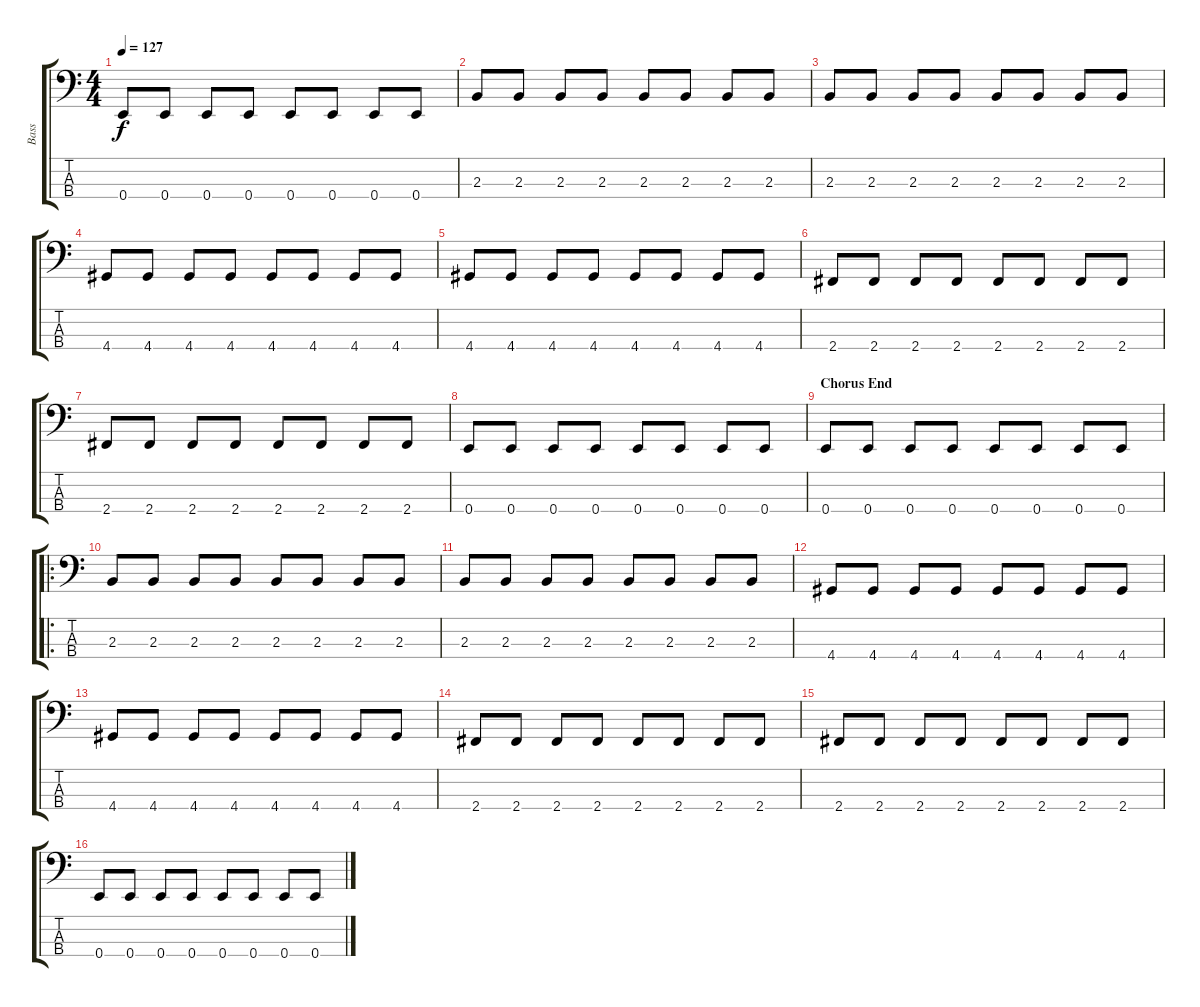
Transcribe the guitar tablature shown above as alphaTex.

\track ("Bass" "Bass") {instrument electricbasspick}
\staff {score tabs}
\tuning (G2 D2 A1 E1) {hide}
\ts (4 4)
\tempo 127
\clef f4
\ks c
0.4.8{dy f} 0.4.8 0.4.8 0.4.8 0.4.8 0.4.8 0.4.8 0.4.8 |
2.3.8 2.3.8 2.3.8 2.3.8 2.3.8 2.3.8 2.3.8 2.3.8 |
2.3.8 2.3.8 2.3.8 2.3.8 2.3.8 2.3.8 2.3.8 2.3.8 |
4.4.8 4.4.8 4.4.8 4.4.8 4.4.8 4.4.8 4.4.8 4.4.8 |
4.4.8 4.4.8 4.4.8 4.4.8 4.4.8 4.4.8 4.4.8 4.4.8 |
2.4.8 2.4.8 2.4.8 2.4.8 2.4.8 2.4.8 2.4.8 2.4.8 |
2.4.8 2.4.8 2.4.8 2.4.8 2.4.8 2.4.8 2.4.8 2.4.8 |
0.4.8 0.4.8 0.4.8 0.4.8 0.4.8 0.4.8 0.4.8 0.4.8 |
\section ("" "Chorus End")
0.4.8 0.4.8 0.4.8 0.4.8 0.4.8 0.4.8 0.4.8 0.4.8 |
\ro
2.3.8 2.3.8 2.3.8 2.3.8 2.3.8 2.3.8 2.3.8 2.3.8 |
2.3.8 2.3.8 2.3.8 2.3.8 2.3.8 2.3.8 2.3.8 2.3.8 |
4.4.8 4.4.8 4.4.8 4.4.8 4.4.8 4.4.8 4.4.8 4.4.8 |
4.4.8 4.4.8 4.4.8 4.4.8 4.4.8 4.4.8 4.4.8 4.4.8 |
2.4.8 2.4.8 2.4.8 2.4.8 2.4.8 2.4.8 2.4.8 2.4.8 |
2.4.8 2.4.8 2.4.8 2.4.8 2.4.8 2.4.8 2.4.8 2.4.8 |
0.4.8 0.4.8 0.4.8 0.4.8 0.4.8 0.4.8 0.4.8 0.4.8
